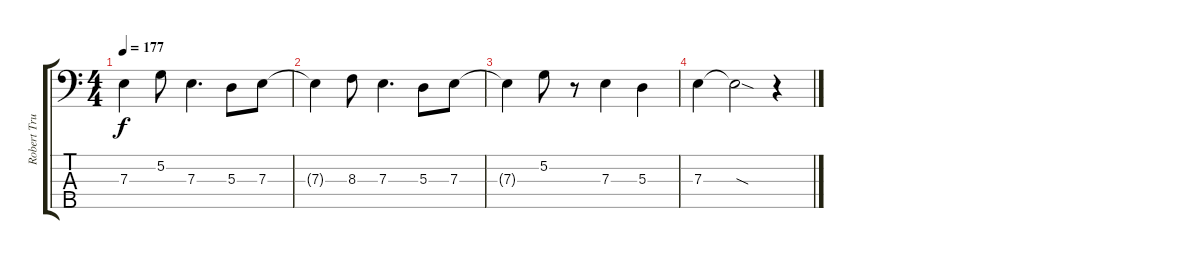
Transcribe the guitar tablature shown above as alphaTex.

\track ("Robert Trujillo" "Robert Tru") {instrument electricbassfinger}
\staff {score tabs}
\tuning (G2 D2 A1 E1 B0) {hide}
\ts (4 4)
\tempo 177
\clef f4
\ks c
7.3{t}.4{dy f} 5.2.8 7.3.4{d} 5.3.8 7.3.8 |
7.3{t}.4 8.3.8 7.3.4{d} 5.3.8 7.3.8 |
7.3{t}.4 5.2.8 r.8 7.3.4 5.3.4 |
7.3.4 7.3{sod t}.2 r.4
